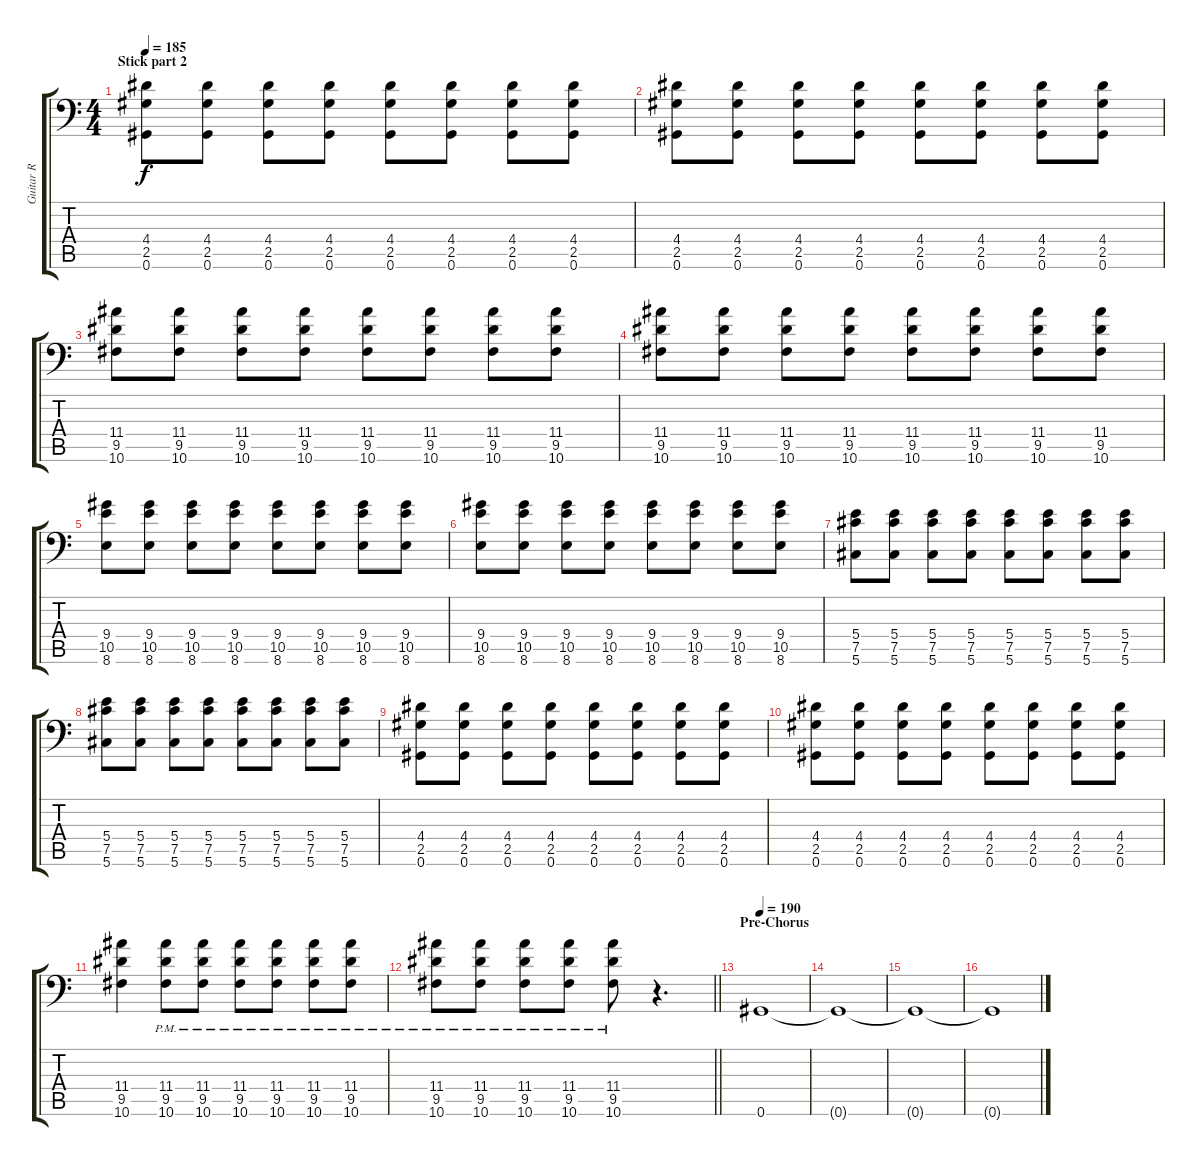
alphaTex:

\track ("Guitar R" "Guitar R") {instrument overdrivenguitar}
\staff {score tabs}
\tuning (Db4 Ab3 E3 B2 Gb2 Ab1) {hide}
\ts (4 4)
\section ("" "Stick part 2")
\tempo 185
\clef f4
\ks c
(4.4 2.5 0.6).8{dy f} (4.4 2.5 0.6).8 (4.4 2.5 0.6).8 (4.4 2.5 0.6).8 (4.4 2.5 0.6).8 (4.4 2.5 0.6).8 (4.4 2.5 0.6).8 (4.4 2.5 0.6).8 |
(4.4 2.5 0.6).8 (4.4 2.5 0.6).8 (4.4 2.5 0.6).8 (4.4 2.5 0.6).8 (4.4 2.5 0.6).8 (4.4 2.5 0.6).8 (4.4 2.5 0.6).8 (4.4 2.5 0.6).8 |
(11.4 9.5 10.6).8 (11.4 9.5 10.6).8 (11.4 9.5 10.6).8 (11.4 9.5 10.6).8 (11.4 9.5 10.6).8 (11.4 9.5 10.6).8 (11.4 9.5 10.6).8 (11.4 9.5 10.6).8 |
(11.4 9.5 10.6).8 (11.4 9.5 10.6).8 (11.4 9.5 10.6).8 (11.4 9.5 10.6).8 (11.4 9.5 10.6).8 (11.4 9.5 10.6).8 (11.4 9.5 10.6).8 (11.4 9.5 10.6).8 |
(9.4 10.5 8.6).8 (9.4 10.5 8.6).8 (9.4 10.5 8.6).8 (9.4 10.5 8.6).8 (9.4 10.5 8.6).8 (9.4 10.5 8.6).8 (9.4 10.5 8.6).8 (9.4 10.5 8.6).8 |
(9.4 10.5 8.6).8 (9.4 10.5 8.6).8 (9.4 10.5 8.6).8 (9.4 10.5 8.6).8 (9.4 10.5 8.6).8 (9.4 10.5 8.6).8 (9.4 10.5 8.6).8 (9.4 10.5 8.6).8 |
(5.4 7.5 5.6).8 (5.4 7.5 5.6).8 (5.4 7.5 5.6).8 (5.4 7.5 5.6).8 (5.4 7.5 5.6).8 (5.4 7.5 5.6).8 (5.4 7.5 5.6).8 (5.4 7.5 5.6).8 |
(5.4 7.5 5.6).8 (5.4 7.5 5.6).8 (5.4 7.5 5.6).8 (5.4 7.5 5.6).8 (5.4 7.5 5.6).8 (5.4 7.5 5.6).8 (5.4 7.5 5.6).8 (5.4 7.5 5.6).8 |
(4.4 2.5 0.6).8 (4.4 2.5 0.6).8 (4.4 2.5 0.6).8 (4.4 2.5 0.6).8 (4.4 2.5 0.6).8 (4.4 2.5 0.6).8 (4.4 2.5 0.6).8 (4.4 2.5 0.6).8 |
(4.4 2.5 0.6).8 (4.4 2.5 0.6).8 (4.4 2.5 0.6).8 (4.4 2.5 0.6).8 (4.4 2.5 0.6).8 (4.4 2.5 0.6).8 (4.4 2.5 0.6).8 (4.4 2.5 0.6).8 |
(11.4 9.5 10.6).4 (11.4{pm} 9.5{pm} 10.6{pm}).8 (11.4{pm} 9.5{pm} 10.6{pm}).8 (11.4{pm} 9.5{pm} 10.6{pm}).8 (11.4{pm} 9.5{pm} 10.6{pm}).8 (11.4{pm} 9.5{pm} 10.6{pm}).8 (11.4{pm} 9.5{pm} 10.6{pm}).8 |
\barLineRight lightlight
(11.4{pm} 9.5{pm} 10.6{pm}).8 (11.4{pm} 9.5{pm} 10.6{pm}).8 (11.4{pm} 9.5{pm} 10.6{pm}).8 (11.4{pm} 9.5{pm} 10.6{pm}).8 (11.4{pm} 9.5{pm} 10.6{pm}).8 r.4{d} |
\section ("" "Pre-Chorus")
\tempo 190
0.6.1 |
0.6{t}.1 |
0.6{t}.1 |
0.6{t}.1
